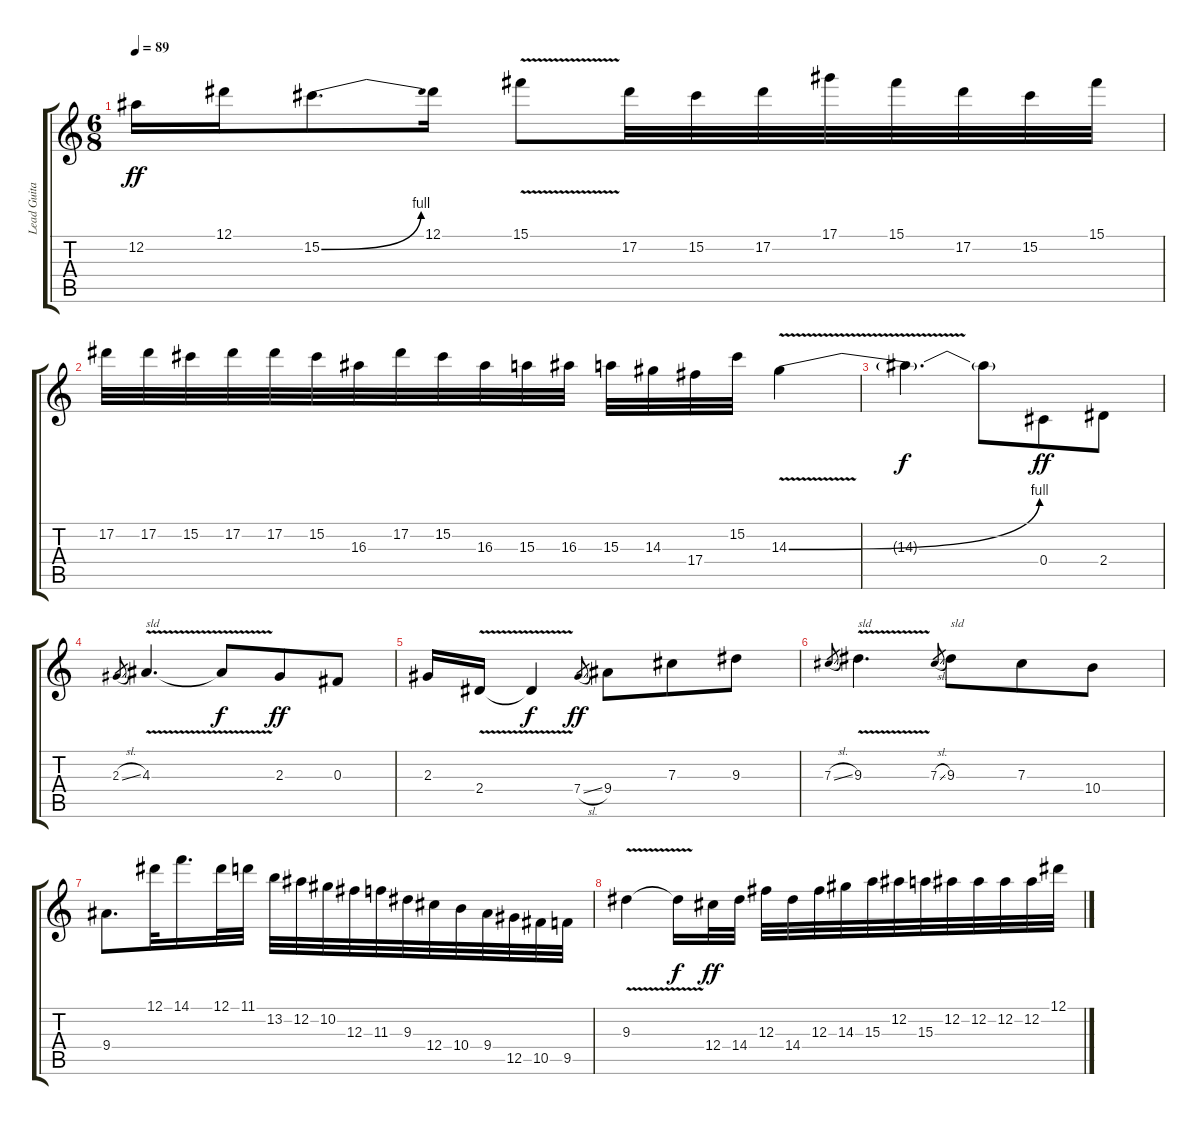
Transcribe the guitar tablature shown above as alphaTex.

\track ("Lead Guitar" "Lead Guita") {instrument overdrivenguitar}
\staff {score tabs}
\tuning (Eb4 Bb3 Gb3 Db3 Ab2 Eb2) {hide}
\ts (6 8)
\tempo 89
\clef g2
\ks c
12.2.16{dy ff} 12.1.16 15.2{be (bend 0 0 60 4)}.8{d} 12.1.16 15.1{v}.8 17.2.32 15.2.32 17.2.32 17.1.32 15.1.32 17.2.32 15.2.32 15.1.32 |
17.2.32 17.2.32 15.2.32 17.2.32 17.2.32 15.2.32 16.3.32 17.2.32 15.2.32 16.3.32 15.3.32 16.3.32 15.3.32 14.3.32 17.4.32 15.2.32 14.3{be (bend 0 0 60 4) v}.4 |
14.3{t}.4{d dy f} 14.3{t}.8 0.4.8{dy ff} 2.4.8 |
2.3{sl}.8{gr} 4.3{v}.4{d txt "sld"} 4.3{t}.8{dy f} 2.3.8{dy ff} 0.3.8 |
2.3.16 2.4{v}.16 2.4{t}.4{dy f} 7.4{sl}.8{gr dy ff} 9.4.8 7.3.8 9.3.8 |
7.3{sl}.8{gr} 9.3{v}.4{d txt "sld"} 7.3{sl}.8{gr} 9.3.8{txt "sld"} 7.3.8 10.4.8 |
9.4.8{d} 12.1.32 14.1.16{d} 12.1.32 11.1.32 13.2.32 12.2.32 10.2.32 12.3.32 11.3.32 9.3.32 12.4.32 10.4.32 9.4.32 12.5.32 10.5.32 9.5.32 |
9.3{v}.4 9.3{t}.16{dy f} 12.4.32{dy ff} 14.4.32 12.3.32 14.4.32 12.3.32 14.3.32 15.3.32 12.2.32 15.3.32 12.2.32 12.2.32 12.2.32 12.2.32 12.1.32
